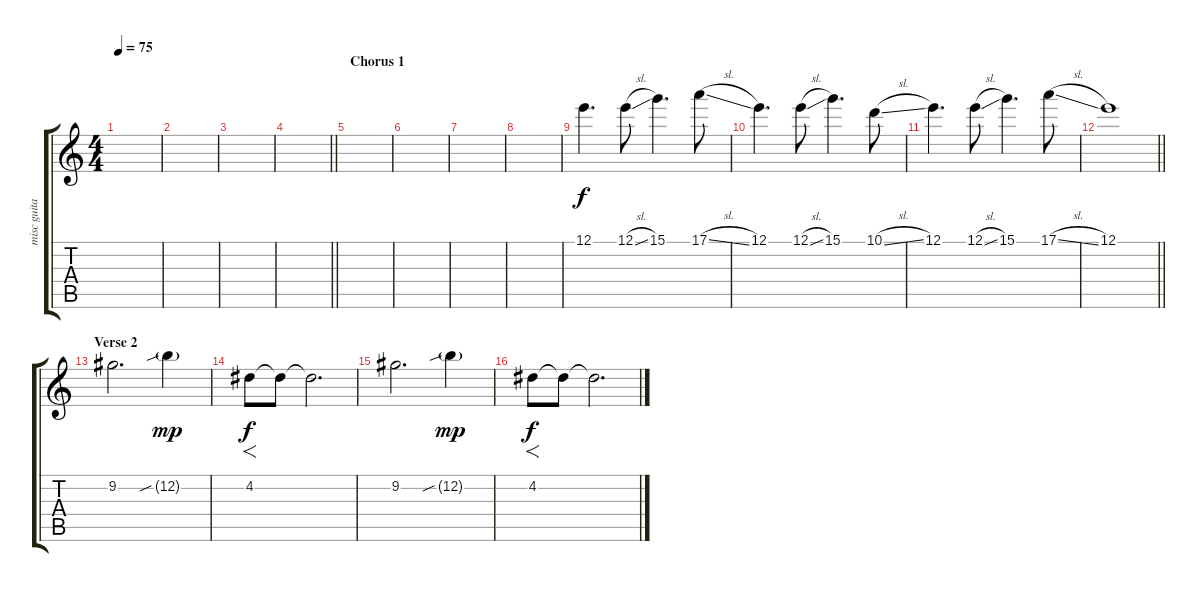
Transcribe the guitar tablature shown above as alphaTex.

\track ("misc guitar" "misc guita") {instrument electricguitarclean}
\staff {score tabs}
\tuning (E4 B3 G3 D3 A2 E2) {hide}
\ts (4 4)
\tempo 75
\clef g2
\ks c
|
|
|
\barLineRight lightlight
|
\section ("" "Chorus 1")
|
|
|
|
12.1.4{d} 12.1{sl}.8 15.1.4{d} 17.1{sl}.8 |
12.1.4{d} 12.1{sl}.8 15.1.4{d} 10.1{sl}.8 |
12.1.4{d} 12.1{sl}.8 15.1.4{d} 17.1{sl}.8 |
\barLineRight lightlight
12.1.1 |
\section ("" "Verse 2")
9.2.2{d} 12.2{sib g}.4{dy mp} |
4.2.8{f dy f} 4.2{t}.8 4.2{t}.2{d} |
9.2.2{d} 12.2{sib g}.4{dy mp} |
4.2.8{f dy f} 4.2{t}.8 4.2{t}.2{d}
